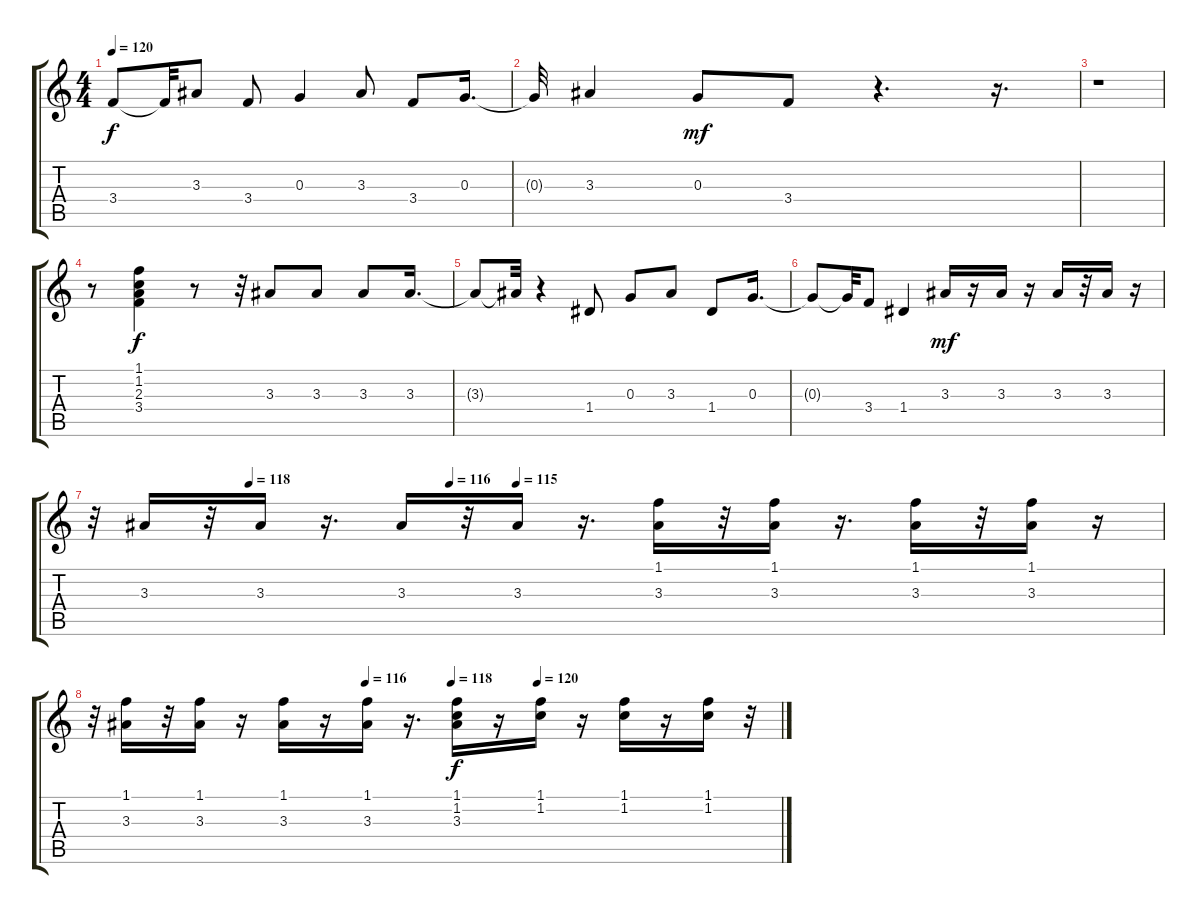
\track "" {instrument acousticguitarsteel}
\staff {score tabs}
\tuning (E4 B3 G3 D3 A2 E2) {hide}
\ts (4 4)
\tempo 120
\clef g2
\ks c
3.4{t}.8{dy f} 3.4{t}.32 3.3.8 3.4.8 0.3.4 3.3.8 3.4.8 0.3.16{d} |
0.3{t}.32 3.3.4 0.3.8{dy mf} 3.4.8 r.4{d} r.16{d} |
r.1 |
r.8 (1.1 1.2 2.3 3.4).4{dy f} r.8 r.32 3.3.8 3.3.8 3.3.8 3.3.16{d} |
3.3{t}.8 3.3{t}.32 r.4 1.4.8 0.3.8 3.3.8 1.4.8 0.3.16{d} |
0.3{t}.8 0.3{t}.32 3.4.8 1.4.4 3.3.16{dy mf} r.16 3.3.16 r.16 3.3.16 r.32 3.3.16 r.16 |
\tempo (118 0.14583333333333334)
\tempo (116 0.3333333333333333)
\tempo (115 0.3958333333333333)
r.32 3.3.16 r.32 3.3.16 r.16{d} 3.3.16 r.32 3.3.16 r.16{d} (1.1 3.3).16 r.32 (1.1 3.3).16 r.16{d} (1.1 3.3).16 r.32 (1.1 3.3).16 r.16 |
\tempo (116 0.3958333333333333)
\tempo (118 0.5208333333333334)
\tempo (120 0.6458333333333334)
r.32 (1.1 3.3).16 r.32 (1.1 3.3).16 r.16 (1.1 3.3).16 r.16 (1.1 3.3).16 r.16{d} (1.1 1.2 3.3).16{dy f} r.16 (1.1 1.2).16 r.16 (1.1 1.2).16 r.16 (1.1 1.2).16 r.32
